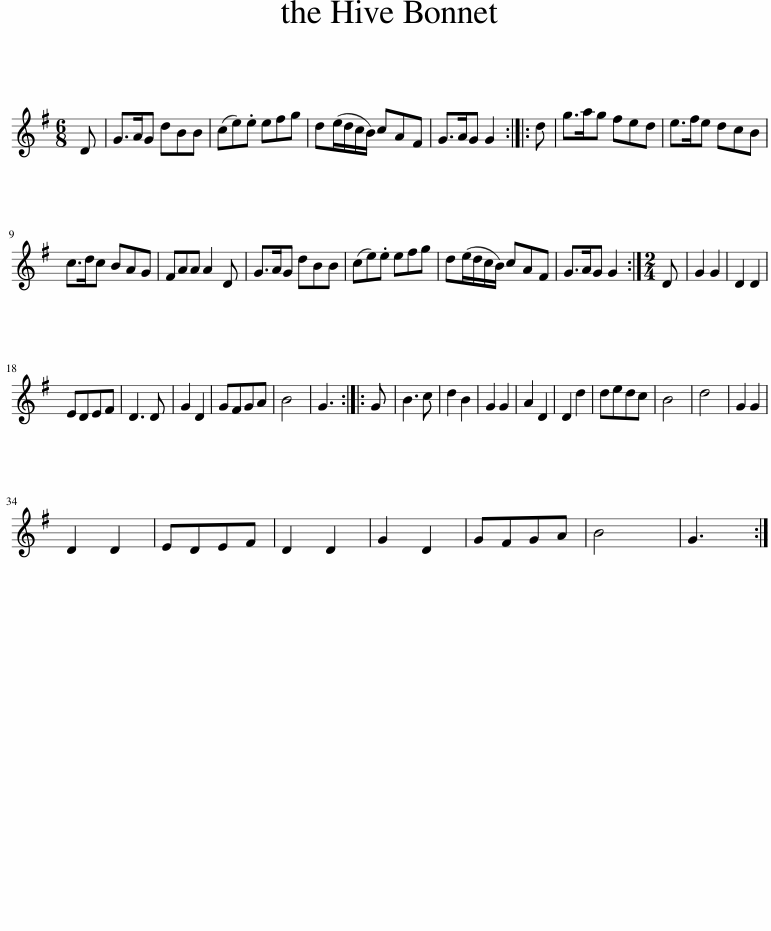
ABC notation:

X:1
L:1/8
M:6/8
I:linebreak $
K:G
V:1 treble
V:1
 D | G>AG dBB | (ce).e efg | d(e/d/c/B/) cAF | G>AG G2 :: %5
 d | g>ag fed | e>fe dcB |$ c>dc BAG | FAA A2 D | %10
 G>AG dBB | (ce).e efg | d(e/d/c/B/) cAF | G>AG G2 :|[M:2/4] D | %15
 G2 G2 | D2 D2 |$ EDEF | D3 D | G2 D2 | %20
 GFGA | B4 | G3 :: G | B3 c | %25
 d2 B2 | G2 G2 | A2 D2 | D2 d2 | dedc | %30
 B4 | d4 | G2 G2 |$ D2 D2 | EDEF | %35
 D2 D2 | G2 D2 | GFGA | B4 | G3 :| %40
